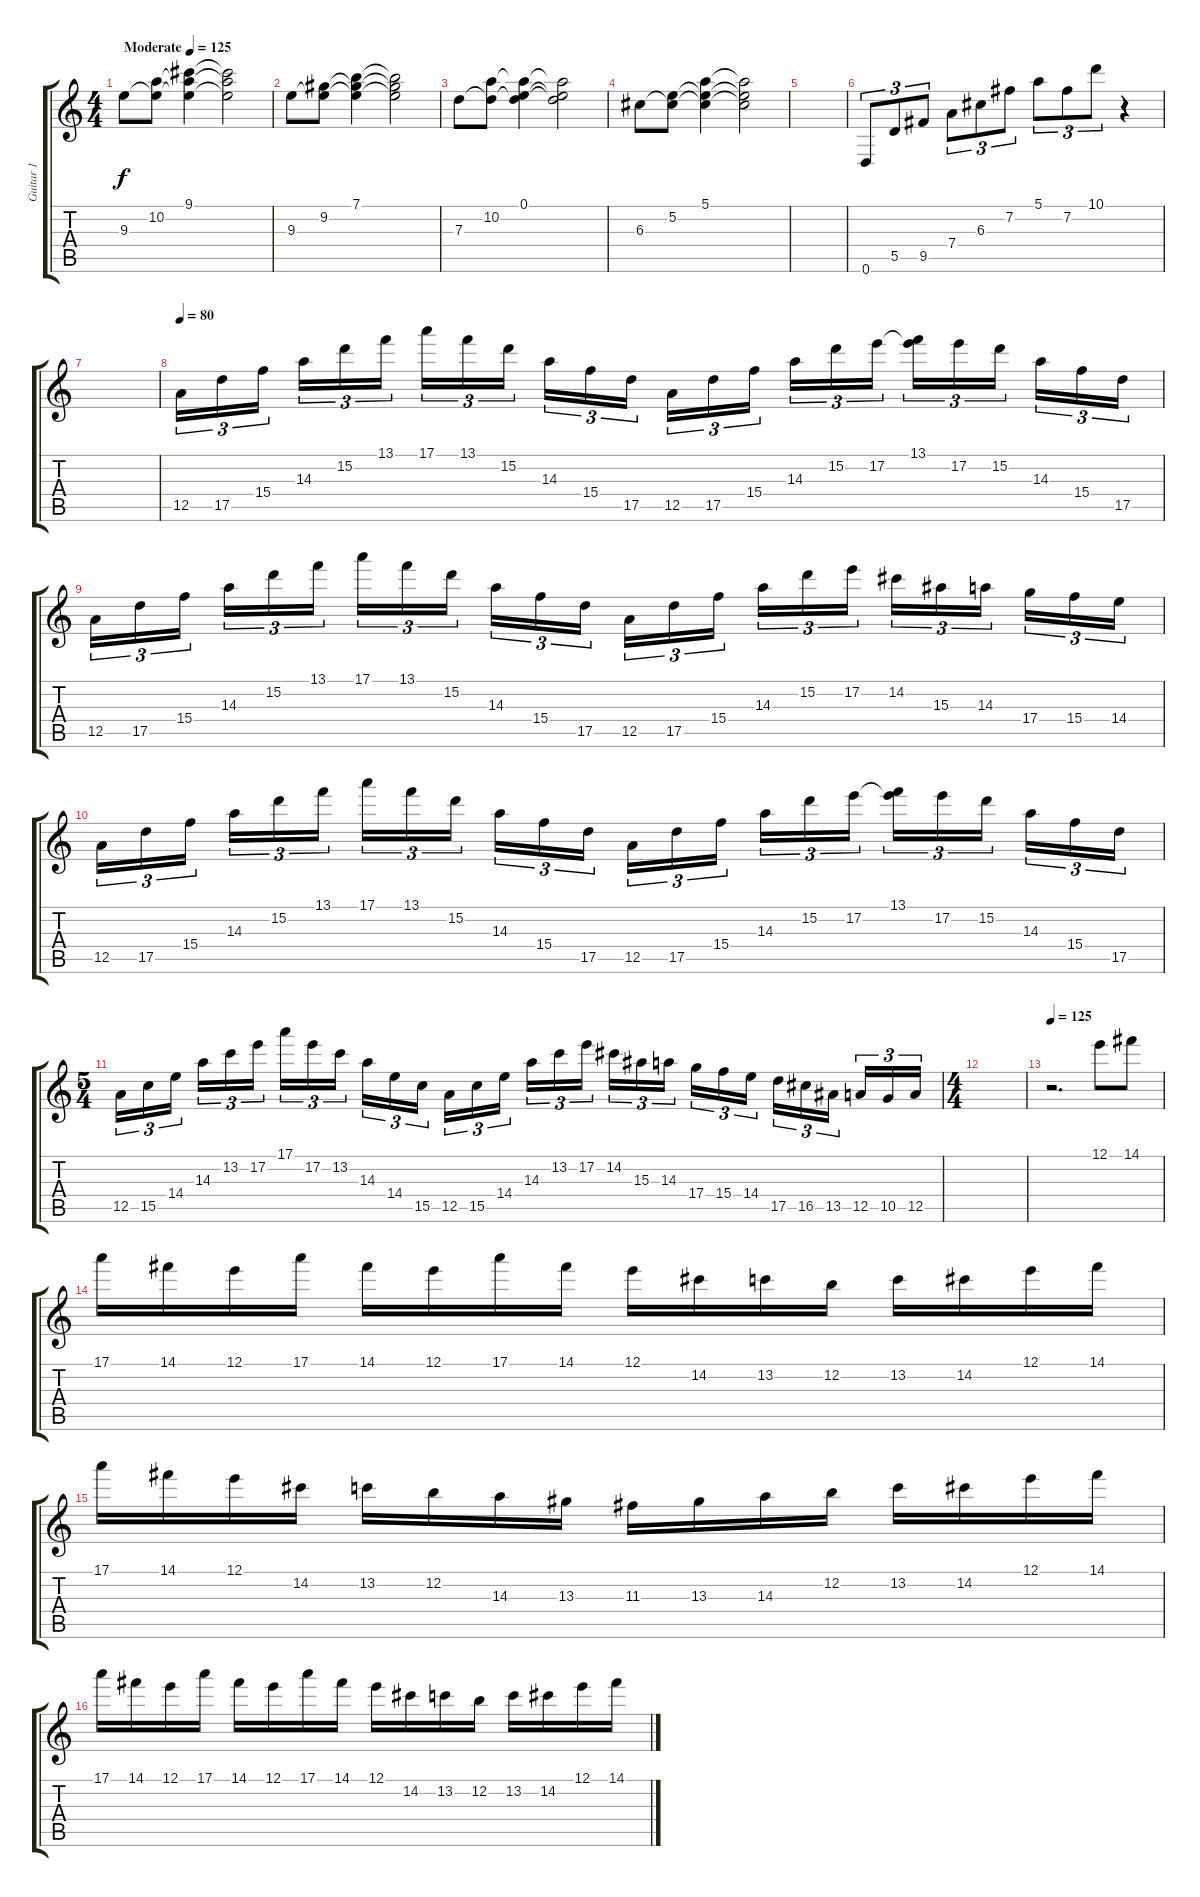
\track ("Guitar 1" "Guitar 1") {instrument distortionguitar}
\staff {score tabs}
\tuning (E4 B3 G3 D3 A2 D2) {hide}
\ts (4 4)
\tempo (125 "Moderate")
\clef g2
\ks c
9.3.8{dy f instrument distortionguitar} (10.2 9.3{t}).8 (9.1 10.2{t} 9.3{t}).4 (9.1{t} 10.2{t} 9.3{t}).2 |
9.3.8 (9.2 9.3{t}).8 (7.1 9.2{t} 9.3{t}).4 (7.1{t} 9.2{t} 9.3{t}).2 |
7.3.8 (10.2 7.3{t}).8 (0.1 10.2{t} 7.3{t}).4 (0.1{t} 10.2{t} 7.3{t}).2 |
6.3.8 (5.2 6.3{t}).8 (5.1 5.2{t} 6.3{t}).4 (5.1{t} 5.2{t} 6.3{t}).2 |
|
0.6.8{tu (3 2)} 5.5.8{tu (3 2)} 9.5.8{tu (3 2)} 7.4.8{tu (3 2)} 6.3.8{tu (3 2)} 7.2.8{tu (3 2)} 5.1.8{tu (3 2)} 7.2.8{tu (3 2)} 10.1.8{tu (3 2)} r.4 |
|
\tempo 80
12.5.16{tu (3 2)} 17.5.16{tu (3 2)} 15.4.16{tu (3 2) beam splitsecondary} 14.3.16{tu (3 2)} 15.2.16{tu (3 2)} 13.1.16{tu (3 2)} 17.1.16{tu (3 2)} 13.1.16{tu (3 2)} 15.2.16{tu (3 2) beam splitsecondary} 14.3.16{tu (3 2)} 15.4.16{tu (3 2)} 17.5.16{tu (3 2)} 12.5.16{tu (3 2)} 17.5.16{tu (3 2)} 15.4.16{tu (3 2) beam splitsecondary} 14.3.16{tu (3 2)} 15.2.16{tu (3 2)} 17.2.16{tu (3 2)} (13.1 17.2{t}).16{tu (3 2)} 17.2.16{tu (3 2)} 15.2.16{tu (3 2) beam splitsecondary} 14.3.16{tu (3 2)} 15.4.16{tu (3 2)} 17.5.16{tu (3 2)} |
12.5.16{tu (3 2)} 17.5.16{tu (3 2)} 15.4.16{tu (3 2) beam splitsecondary} 14.3.16{tu (3 2)} 15.2.16{tu (3 2)} 13.1.16{tu (3 2)} 17.1.16{tu (3 2)} 13.1.16{tu (3 2)} 15.2.16{tu (3 2) beam splitsecondary} 14.3.16{tu (3 2)} 15.4.16{tu (3 2)} 17.5.16{tu (3 2)} 12.5.16{tu (3 2)} 17.5.16{tu (3 2)} 15.4.16{tu (3 2) beam splitsecondary} 14.3.16{tu (3 2)} 15.2.16{tu (3 2)} 17.2.16{tu (3 2)} 14.2.16{tu (3 2)} 15.3.16{tu (3 2)} 14.3.16{tu (3 2) beam splitsecondary} 17.4.16{tu (3 2)} 15.4.16{tu (3 2)} 14.4.16{tu (3 2)} |
12.5.16{tu (3 2)} 17.5.16{tu (3 2)} 15.4.16{tu (3 2) beam splitsecondary} 14.3.16{tu (3 2)} 15.2.16{tu (3 2)} 13.1.16{tu (3 2)} 17.1.16{tu (3 2)} 13.1.16{tu (3 2)} 15.2.16{tu (3 2) beam splitsecondary} 14.3.16{tu (3 2)} 15.4.16{tu (3 2)} 17.5.16{tu (3 2)} 12.5.16{tu (3 2)} 17.5.16{tu (3 2)} 15.4.16{tu (3 2) beam splitsecondary} 14.3.16{tu (3 2)} 15.2.16{tu (3 2)} 17.2.16{tu (3 2)} (13.1 17.2{t}).16{tu (3 2)} 17.2.16{tu (3 2)} 15.2.16{tu (3 2) beam splitsecondary} 14.3.16{tu (3 2)} 15.4.16{tu (3 2)} 17.5.16{tu (3 2)} |
\ts (5 4)
12.5.16{tu (3 2)} 15.5.16{tu (3 2)} 14.4.16{tu (3 2) beam splitsecondary} 14.3.16{tu (3 2)} 13.2.16{tu (3 2)} 17.2.16{tu (3 2)} 17.1.16{tu (3 2)} 17.2.16{tu (3 2)} 13.2.16{tu (3 2) beam splitsecondary} 14.3.16{tu (3 2)} 14.4.16{tu (3 2)} 15.5.16{tu (3 2)} 12.5.16{tu (3 2)} 15.5.16{tu (3 2)} 14.4.16{tu (3 2) beam splitsecondary} 14.3.16{tu (3 2)} 13.2.16{tu (3 2)} 17.2.16{tu (3 2)} 14.2.16{tu (3 2)} 15.3.16{tu (3 2)} 14.3.16{tu (3 2) beam splitsecondary} 17.4.16{tu (3 2)} 15.4.16{tu (3 2)} 14.4.16{tu (3 2)} 17.5.16{tu (3 2)} 16.5.16{tu (3 2)} 13.5.16{tu (3 2) beam splitsecondary} 12.5.16{tu (3 2)} 10.5.16{tu (3 2)} 12.5.16{tu (3 2)} |
\ts (4 4)
|
\tempo 125
r.2{d} 12.1.8 14.1.8 |
17.1.16 14.1.16 12.1.16 17.1.16 14.1.16 12.1.16 17.1.16 14.1.16 12.1.16 14.2.16 13.2.16 12.2.16 13.2.16 14.2.16 12.1.16 14.1.16 |
17.1.16 14.1.16 12.1.16 14.2.16 13.2.16 12.2.16 14.3.16 13.3.16 11.3.16 13.3.16 14.3.16 12.2.16 13.2.16 14.2.16 12.1.16 14.1.16 |
17.1.16 14.1.16 12.1.16 17.1.16 14.1.16 12.1.16 17.1.16 14.1.16 12.1.16 14.2.16 13.2.16 12.2.16 13.2.16 14.2.16 12.1.16 14.1.16
